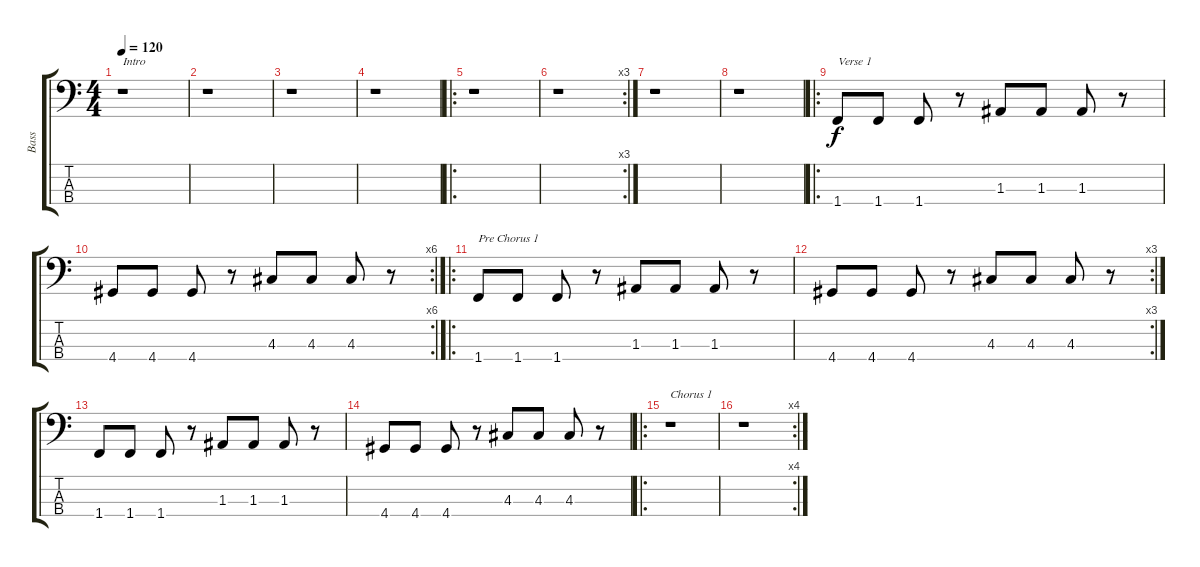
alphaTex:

\track ("Bass" "Bass") {instrument electricbassfinger}
\staff {score tabs}
\tuning (G2 D2 A1 E1) {hide}
\ts (4 4)
\tempo 120
\clef f4
\ks c
r.1{txt "Intro" dy f instrument electricbassfinger} |
r.1 |
r.1 |
r.1 |
\ro
r.1 |
\rc 3
r.1 |
r.1 |
r.1 |
\ro
1.4.8{txt "Verse 1"} 1.4.8 1.4.8 r.8 1.3.8 1.3.8 1.3.8 r.8 |
\rc 6
4.4.8 4.4.8 4.4.8 r.8 4.3.8 4.3.8 4.3.8 r.8 |
\ro
1.4.8{txt "Pre Chorus 1"} 1.4.8 1.4.8 r.8 1.3.8 1.3.8 1.3.8 r.8 |
\rc 3
4.4.8 4.4.8 4.4.8 r.8 4.3.8 4.3.8 4.3.8 r.8 |
1.4.8 1.4.8 1.4.8 r.8 1.3.8 1.3.8 1.3.8 r.8 |
4.4.8 4.4.8 4.4.8 r.8 4.3.8 4.3.8 4.3.8 r.8 |
\ro
r.1{txt "Chorus 1"} |
\rc 4
r.1
